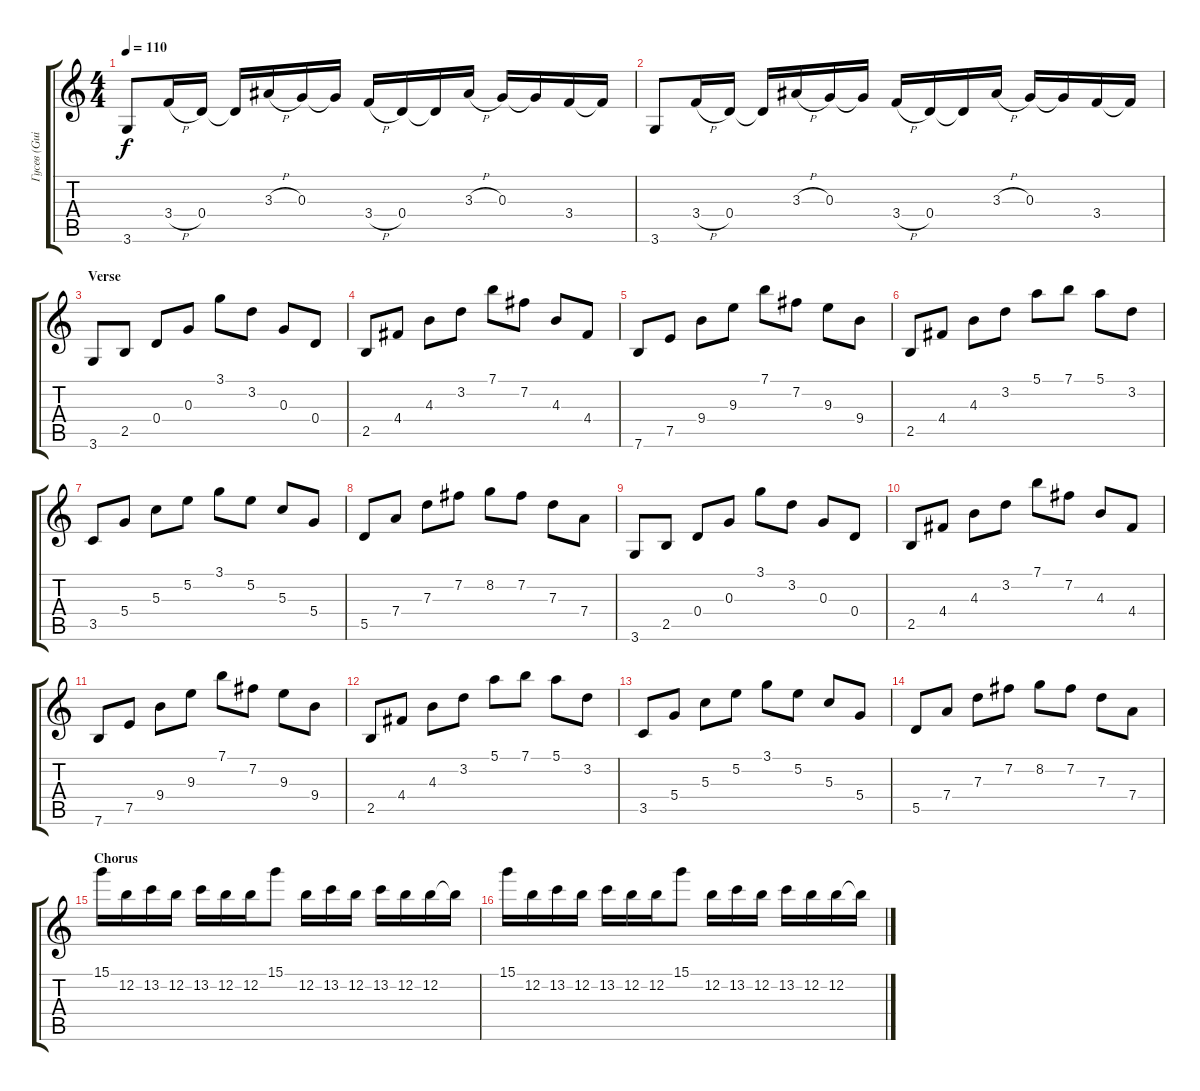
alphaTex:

\track ("Гусев (Guitar 1)" "Гусев (Gui") {instrument acousticguitarnylon}
\staff {score tabs}
\tuning (E4 B3 G3 D3 A2 E2) {hide}
\ts (4 4)
\tempo 110
\clef g2
\ks c
3.6.8{dy f} 3.4{h}.16 0.4.16 0.4{t}.16 3.3{h}.16 0.3.16 0.3{t}.16 3.4{h}.16 0.4.16 0.4{t}.16 3.3{h}.16 0.3.16 0.3{t}.16 3.4.16 3.4{t}.16 |
3.6.8 3.4{h}.16 0.4.16 0.4{t}.16 3.3{h}.16 0.3.16 0.3{t}.16 3.4{h}.16 0.4.16 0.4{t}.16 3.3{h}.16 0.3.16 0.3{t}.16 3.4.16 3.4{t}.16 |
\section ("" "Verse")
3.6.8 2.5.8 0.4.8 0.3.8 3.1.8 3.2.8 0.3.8 0.4.8 |
2.5.8 4.4.8 4.3.8 3.2.8 7.1.8 7.2.8 4.3.8 4.4.8 |
7.6.8 7.5.8 9.4.8 9.3.8 7.1.8 7.2.8 9.3.8 9.4.8 |
2.5.8 4.4.8 4.3.8 3.2.8 5.1.8 7.1.8 5.1.8 3.2.8 |
3.5.8 5.4.8 5.3.8 5.2.8 3.1.8 5.2.8 5.3.8 5.4.8 |
5.5.8 7.4.8 7.3.8 7.2.8 8.2.8 7.2.8 7.3.8 7.4.8 |
3.6.8 2.5.8 0.4.8 0.3.8 3.1.8 3.2.8 0.3.8 0.4.8 |
2.5.8 4.4.8 4.3.8 3.2.8 7.1.8 7.2.8 4.3.8 4.4.8 |
7.6.8 7.5.8 9.4.8 9.3.8 7.1.8 7.2.8 9.3.8 9.4.8 |
2.5.8 4.4.8 4.3.8 3.2.8 5.1.8 7.1.8 5.1.8 3.2.8 |
3.5.8 5.4.8 5.3.8 5.2.8 3.1.8 5.2.8 5.3.8 5.4.8 |
5.5.8 7.4.8 7.3.8 7.2.8 8.2.8 7.2.8 7.3.8 7.4.8 |
\section ("" "Chorus")
15.1.16{instrument distortionguitar} 12.2.16 13.2.16 12.2.16 13.2.16 12.2.16 12.2.16 15.1.8 12.2.16 13.2.16 12.2.16 13.2.16 12.2.16 12.2.16 12.2{t}.16 |
15.1.16 12.2.16 13.2.16 12.2.16 13.2.16 12.2.16 12.2.16 15.1.8 12.2.16 13.2.16 12.2.16 13.2.16 12.2.16 12.2.16 12.2{t}.16
